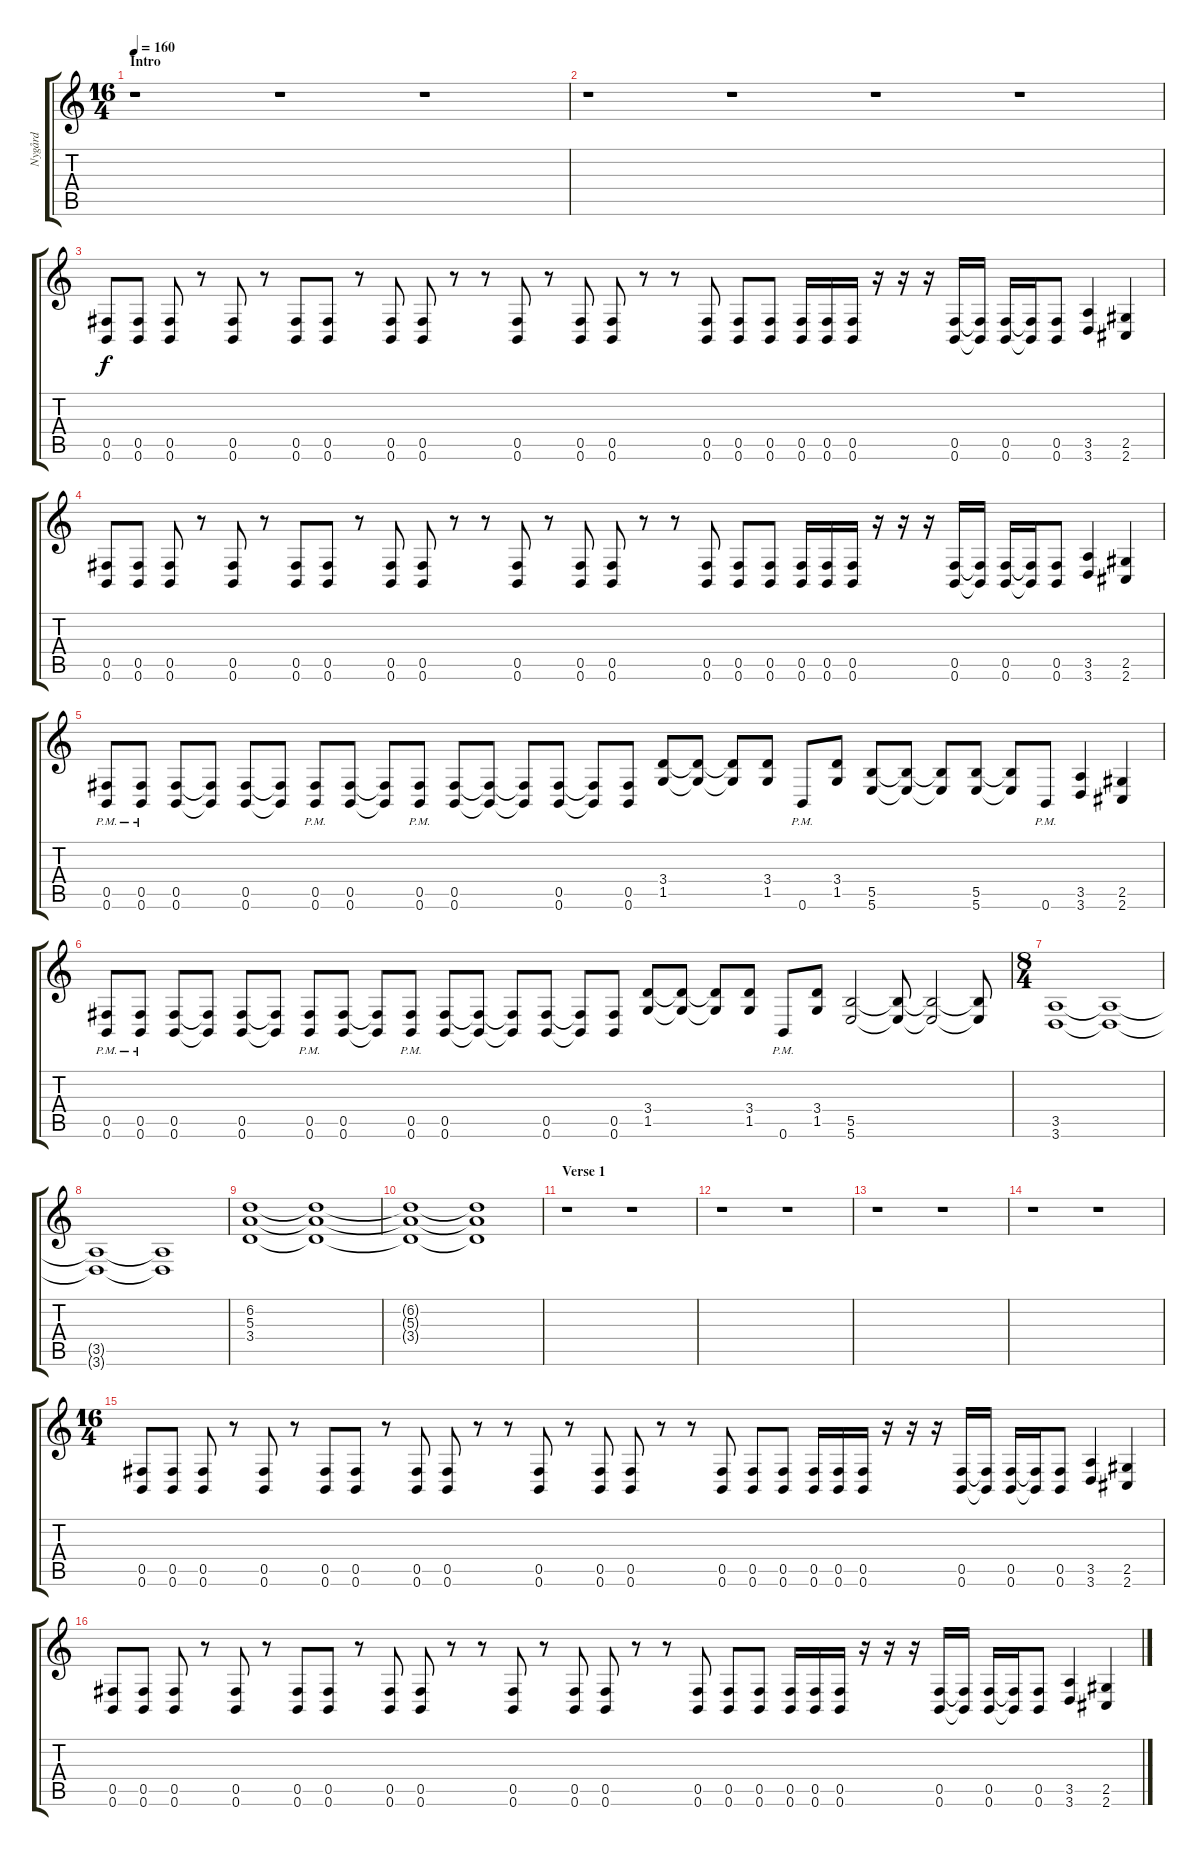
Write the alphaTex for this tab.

\track ("Nygård" "Nygård") {instrument distortionguitar}
\staff {score tabs}
\tuning (Db4 Ab3 E3 B2 Gb2 B1) {hide}
\ts (16 4)
\section ("" "Intro")
\tempo 160
\clef g2
\ks c
r.1{dy f instrument distortionguitar} r.1 r.1 |
r.1 r.1 r.1 r.1 |
(0.5 0.6).8 (0.5 0.6).8 (0.5 0.6).8 r.8 (0.5 0.6).8 r.8 (0.5 0.6).8 (0.5 0.6).8 r.8 (0.5 0.6).8 (0.5 0.6).8 r.8 r.8 (0.5 0.6).8 r.8 (0.5 0.6).8 (0.5 0.6).8 r.8 r.8 (0.5 0.6).8 (0.5 0.6).8 (0.5 0.6).8 (0.5 0.6).16 (0.5 0.6).16 (0.5 0.6).16 r.16 r.16 r.16 (0.5 0.6).16 (0.5{t} 0.6{t}).16 (0.5 0.6).16 (0.5{t} 0.6{t}).16 (0.5 0.6).8 (3.5 3.6).4 (2.5 2.6).4 |
(0.5 0.6).8 (0.5 0.6).8 (0.5 0.6).8 r.8 (0.5 0.6).8 r.8 (0.5 0.6).8 (0.5 0.6).8 r.8 (0.5 0.6).8 (0.5 0.6).8 r.8 r.8 (0.5 0.6).8 r.8 (0.5 0.6).8 (0.5 0.6).8 r.8 r.8 (0.5 0.6).8 (0.5 0.6).8 (0.5 0.6).8 (0.5 0.6).16 (0.5 0.6).16 (0.5 0.6).16 r.16 r.16 r.16 (0.5 0.6).16 (0.5{t} 0.6{t}).16 (0.5 0.6).16 (0.5{t} 0.6{t}).16 (0.5 0.6).8 (3.5 3.6).4 (2.5 2.6).4 |
(0.5{pm} 0.6{pm}).8 (0.5{pm} 0.6{pm}).8 (0.5 0.6).8 (0.5{t} 0.6{t}).8 (0.5 0.6).8 (0.5{t} 0.6{t}).8 (0.5{pm} 0.6{pm}).8 (0.5 0.6).8 (0.5{t} 0.6{t}).8 (0.5{pm} 0.6{pm}).8 (0.5 0.6).8 (0.5{t} 0.6{t}).8 (0.5{t} 0.6{t}).8 (0.5 0.6).8 (0.5{t} 0.6{t}).8 (0.5 0.6).8 (3.4 1.5).8 (3.4{t} 1.5{t}).8 (3.4{t} 1.5{t}).8 (3.4 1.5).8 0.6{pm}.8 (3.4 1.5).8 (5.5 5.6).8 (5.5{t} 5.6{t}).8 (5.5{t} 5.6{t}).8 (5.5 5.6).8 (5.5{t} 5.6{t}).8 0.6{pm}.8 (3.5 3.6).4 (2.5 2.6).4 |
(0.5{pm} 0.6{pm}).8 (0.5{pm} 0.6{pm}).8 (0.5 0.6).8 (0.5{t} 0.6{t}).8 (0.5 0.6).8 (0.5{t} 0.6{t}).8 (0.5{pm} 0.6{pm}).8 (0.5 0.6).8 (0.5{t} 0.6{t}).8 (0.5{pm} 0.6{pm}).8 (0.5 0.6).8 (0.5{t} 0.6{t}).8 (0.5{t} 0.6{t}).8 (0.5 0.6).8 (0.5{t} 0.6{t}).8 (0.5 0.6).8 (3.4 1.5).8 (3.4{t} 1.5{t}).8 (3.4{t} 1.5{t}).8 (3.4 1.5).8 0.6{pm}.8 (3.4 1.5).8 (5.5 5.6).2 (5.5{t} 5.6{t}).8 (5.5{t} 5.6{t}).2 (5.5{t} 5.6{t}).8 |
\ts (8 4)
(3.5 3.6).1 (3.5{t} 3.6{t}).1 |
(3.5{t} 3.6{t}).1 (3.5{t} 3.6{t}).1 |
(6.2 5.3 3.4).1{volume 9} (6.2{t} 5.3{t} 3.4{t}).1 |
(6.2{t} 5.3{t} 3.4{t}).1 (6.2{t} 5.3{t} 3.4{t}).1 |
\section ("" "Verse 1")
r.1 r.1 |
r.1 r.1 |
r.1 r.1 |
r.1 r.1 |
\ts (16 4)
(0.5 0.6).8{volume 13} (0.5 0.6).8 (0.5 0.6).8 r.8 (0.5 0.6).8 r.8 (0.5 0.6).8 (0.5 0.6).8 r.8 (0.5 0.6).8 (0.5 0.6).8 r.8 r.8 (0.5 0.6).8 r.8 (0.5 0.6).8 (0.5 0.6).8 r.8 r.8 (0.5 0.6).8 (0.5 0.6).8 (0.5 0.6).8 (0.5 0.6).16 (0.5 0.6).16 (0.5 0.6).16 r.16 r.16 r.16 (0.5 0.6).16 (0.5{t} 0.6{t}).16 (0.5 0.6).16 (0.5{t} 0.6{t}).16 (0.5 0.6).8 (3.5 3.6).4 (2.5 2.6).4 |
(0.5 0.6).8 (0.5 0.6).8 (0.5 0.6).8 r.8 (0.5 0.6).8 r.8 (0.5 0.6).8 (0.5 0.6).8 r.8 (0.5 0.6).8 (0.5 0.6).8 r.8 r.8 (0.5 0.6).8 r.8 (0.5 0.6).8 (0.5 0.6).8 r.8 r.8 (0.5 0.6).8 (0.5 0.6).8 (0.5 0.6).8 (0.5 0.6).16 (0.5 0.6).16 (0.5 0.6).16 r.16 r.16 r.16 (0.5 0.6).16 (0.5{t} 0.6{t}).16 (0.5 0.6).16 (0.5{t} 0.6{t}).16 (0.5 0.6).8 (3.5 3.6).4 (2.5 2.6).4
